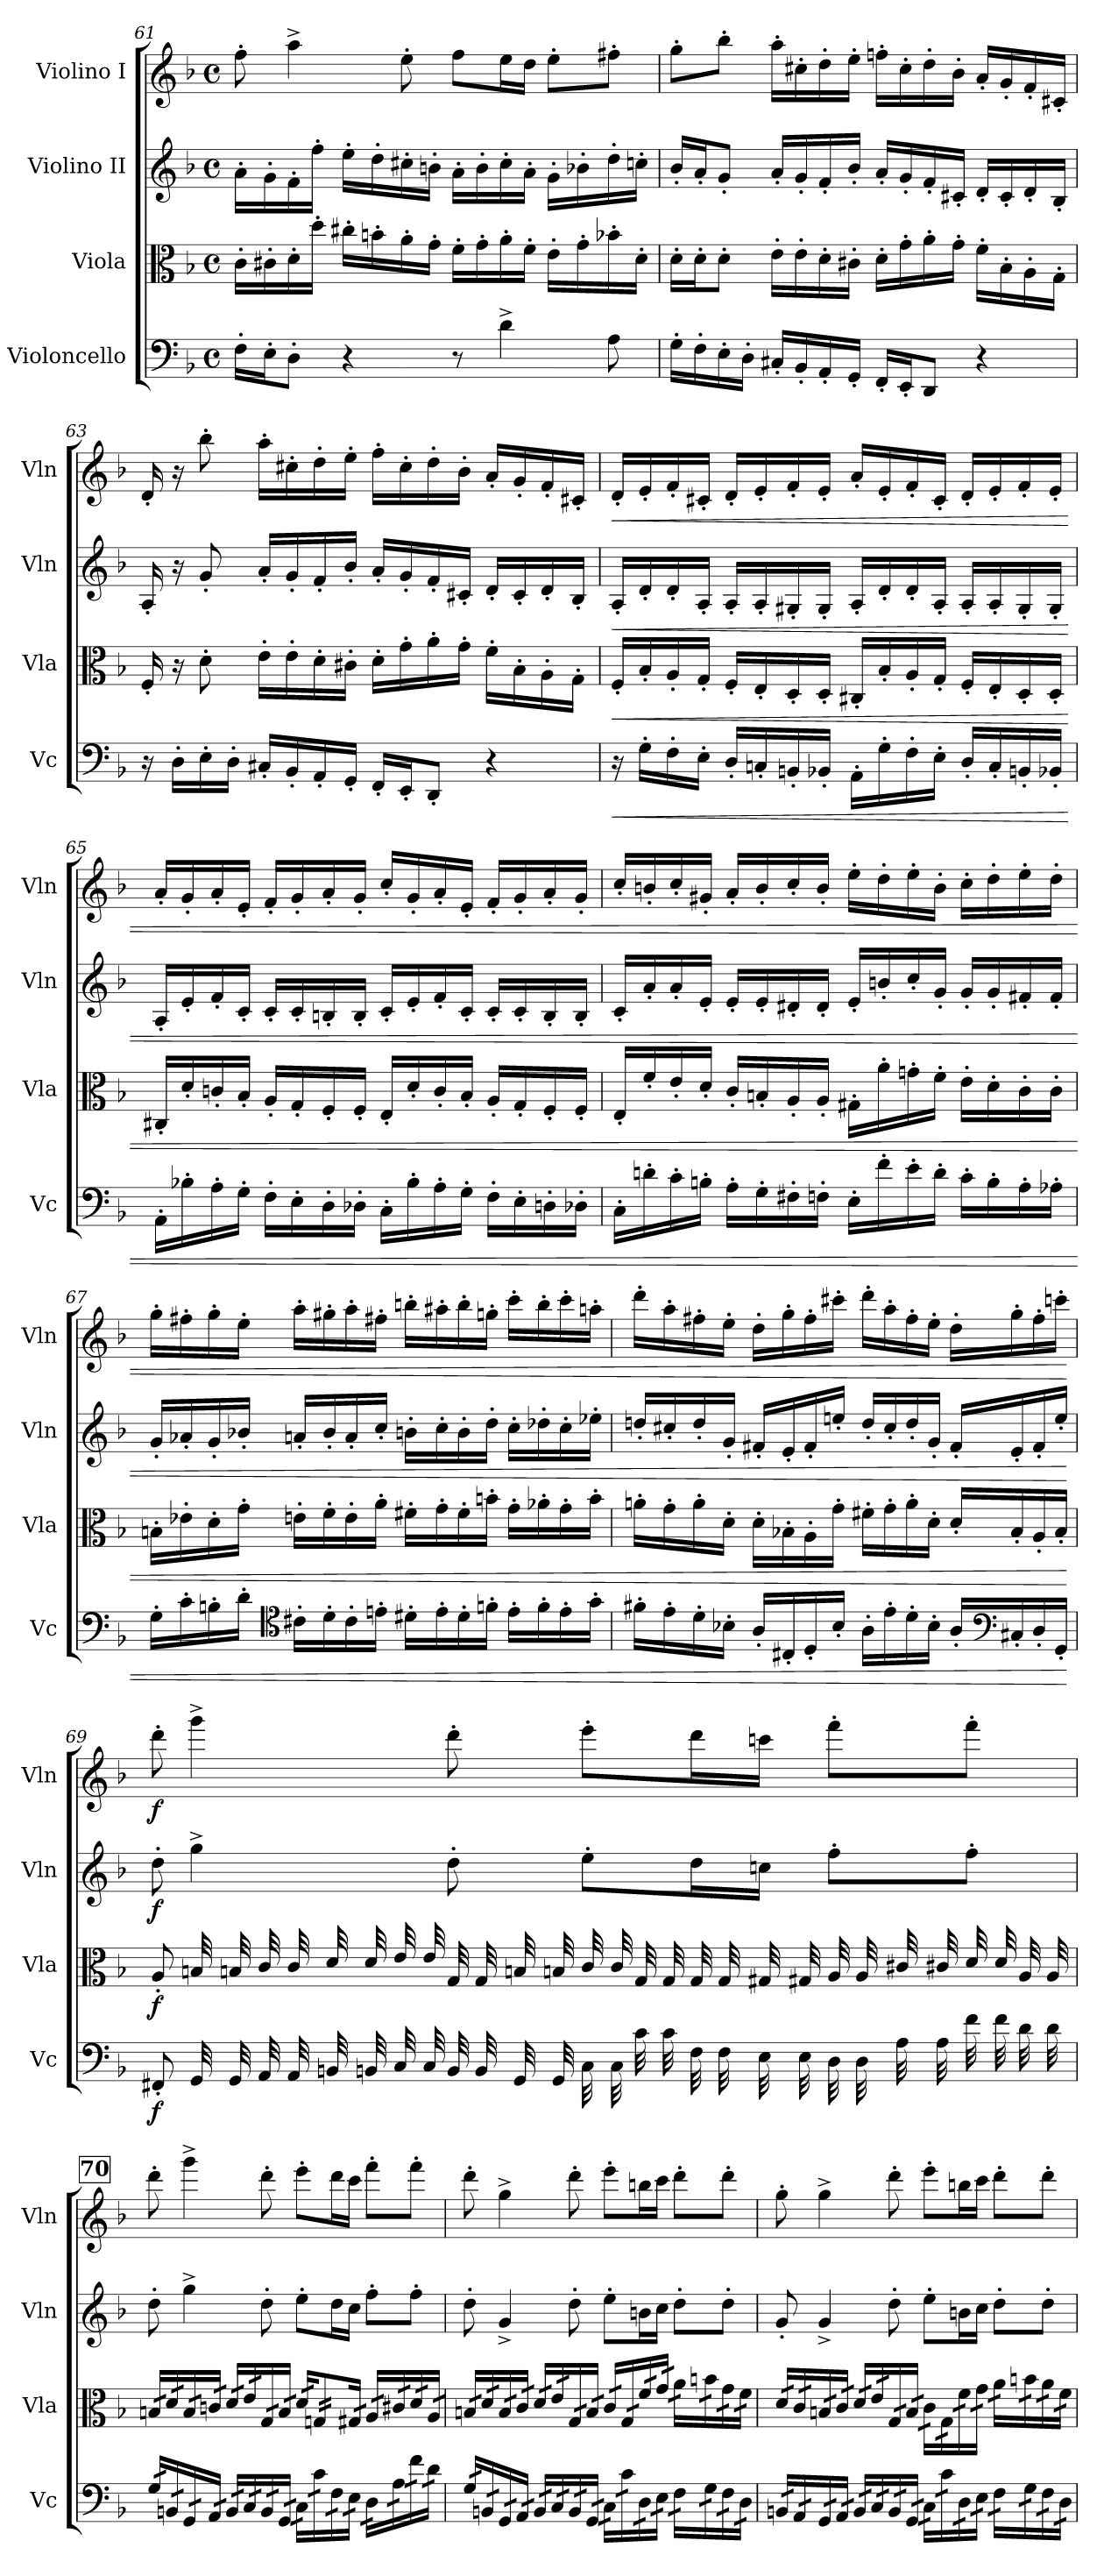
**kern	**dynam	**kern	**dynam	**kern	**dynam	**kern	**dynam
*part4	*part4	*part3	*part3	*part2	*part2	*part1	*part1
*staff4	*staff4	*staff3	*staff3	*staff2	*staff2	*staff1	*staff1
*I"Violoncello	*	*I"Viola	*	*I"Violino II	*	*I"Violino I	*
*I'Vc	*	*I'Vla	*	*I'Vln	*	*I'Vln	*
*clefF4	*	*clefC3	*	*clefG2	*	*clefG2	*
*k[b-]	*	*k[b-]	*	*k[b-]	*	*k[b-]	*
*M4/4	*	*M4/4	*	*M4/4	*	*M4/4	*
*met(c)	*	*met(c)	*	*met(c)	*	*met(c)	*
=61	=61	=61	=61	=61	=61	=61	=61
16F'\LL	.	16c'\LL	.	16a'\LL	.	8ff'\	.
16E'\J	.	16c#X'\	.	16g'\	.	.	.
8D'\J	.	16d'\	.	16f'\	.	4aa^\	.
.	.	16dd'\JJ	.	16ff'\JJ	.	.	.
4r	.	16cc#X'\LL	.	16ee'\LL	.	.	.
.	.	16bn'\	.	16dd'\	.	.	.
.	.	16a'\	.	16cc#X'\	.	8ee'\	.
.	.	16g'\JJ	.	16bn'\JJ	.	.	.
8r	.	16f'\LL	.	16a'\LL	.	8ff\L	.
.	.	16g'\	.	16b'\	.	.	.
4d^\	.	16a'\	.	16cc#'\	.	16ee\L	.
.	.	16f'\JJ	.	16a'\JJ	.	16dd\JJ	.
.	.	16e'\LL	.	16g'\LL	.	8ee'\L	.
.	.	16g'\	.	16b-X'\	.	.	.
8A\	.	16b-X'\	.	16dd'\	.	8ff#X'\J	.
.	.	16d'\JJ	.	16ccn'\JJ	.	.	.
=62	=62	=62	=62	=62	=62	=62	=62
16G'\LL	.	16d'\LL	.	16b-'/LL	.	8gg'\L	.
16F'\	.	16d'\J	.	16a'/J	.	.	.
16E'\	.	8d'\J	.	8g'/J	.	8bb-'\J	.
16D'\JJ	.	.	.	.	.	.	.
16C#X'/LL	.	16e'\LL	.	16a'/LL	.	16aa'\LL	.
16BB-'/	.	16e'\	.	16g'/	.	16cc#X'\	.
16AA'/	.	16d'\	.	16f'/	.	16dd'\	.
16GG'/JJ	.	16c#X'\JJ	.	16b-'/JJ	.	16ee'\JJ	.
16FF'/LL	.	16d'\LL	.	16a'/LL	.	16ffn'\LL	.
16EE'/J	.	16g'\	.	16g'/	.	16cc#'\	.
8DD/J	.	16a'\	.	16f'/	.	16dd'\	.
.	.	16g'\JJ	.	16c#X'/JJ	.	16b-'\JJ	.
4r	.	16f'\LL	.	16d'/LL	.	16a'/LL	.
.	.	16B-'\	.	16c#'/	.	16g'/	.
.	.	16A'\	.	16d'/	.	16f'/	.
.	.	16G'\JJ	.	16B-'/JJ	.	16c#X'/JJ	.
!!LO:LB:g=z
=63	=63	=63	=63	=63	=63	=63	=63
16r	.	16F'/	.	16A'/	.	16d'/	.
16D'\LL	.	16r	.	16r	.	16r	.
16E'\	.	8d'\	.	8g'/	.	8bb-'\	.
16D'\JJ	.	.	.	.	.	.	.
16C#X'/LL	.	16e'\LL	.	16a'/LL	.	16aa'\LL	.
16BB-'/	.	16e'\	.	16g'/	.	16cc#X'\	.
16AA'/	.	16d'\	.	16f'/	.	16dd'\	.
16GG'/JJ	.	16c#X'\JJ	.	16b-'/JJ	.	16ee'\JJ	.
16FF'/LL	.	16d'\LL	.	16a'/LL	.	16ff'\LL	.
16EE'/J	.	16g'\	.	16g'/	.	16cc#'\	.
8DD'/J	.	16a'\	.	16f'/	.	16dd'\	.
.	.	16g'\JJ	.	16c#X'/JJ	.	16b-'\JJ	.
4r	.	16f'\LL	.	16d'/LL	.	16a'/LL	.
.	.	16B-'\	.	16c#'/	.	16g'/	.
.	.	16A'\	.	16d'/	.	16f'/	.
.	.	16G'\JJ	.	16B-'/JJ	.	16c#X'/JJ	.
=64	=64	=64	=64	=64	=64	=64	=64
!	!LO:HP:b	!	!LO:HP:b	!	!LO:HP:b	!	!LO:HP:b
16r	<	16F'/LL	<	16A'/LL	<	16d'/LL	<
16G'\LL	.	16B-'/	.	16d'/	.	16e'/	.
16F'\	.	16A'/	.	16d'/	.	16f'/	.
16E'\JJ	.	16G'/JJ	.	16A'/JJ	.	16c#X'/JJ	.
16D'/LL	.	16F'/LL	.	16A'/LL	.	16d'/LL	.
16Cn'/	.	16E'/	.	16A'/	.	16e'/	.
16BBn'/	.	16D'/	.	16G#X'/	.	16f'/	.
16BB-X'/JJ	.	16D'/JJ	.	16G#'/JJ	.	16e'/JJ	.
16AA'\LL	.	16C#X'/LL	.	16A'/LL	.	16a'/LL	.
16G'\	.	16B-'/	.	16d'/	.	16e'/	.
16F'\	.	16A'/	.	16d'/	.	16f'/	.
16E'\JJ	.	16G'/JJ	.	16A'/JJ	.	16c#'/JJ	.
16D'/LL	.	16F'/LL	.	16A'/LL	.	16d'/LL	.
16C'/	.	16E'/	.	16A'/	.	16e'/	.
16BBn'/	.	16D'/	.	16G#'/	.	16f'/	.
16BB-X'/JJ	.	16D'/JJ	.	16G#'/JJ	.	16e'/JJ	.
=65	=65	=65	=65	=65	=65	=65	=65
16AA'\LL	.	16C#X'/LL	.	16A'/LL	.	16a'/LL	.
16B-X'\	.	16d'/	.	16e'/	.	16g'/	.
16A'\	.	16cn'/	.	16f'/	.	16a'/	.
16G'\JJ	.	16B-'/JJ	.	16c'/JJ	.	16e'/JJ	.
16F'\LL	.	16A'/LL	.	16c'/LL	.	16f'/LL	.
16E'\	.	16G'/	.	16c'/	.	16g'/	.
16D'\	.	16F'/	.	16Bn'/	.	16a'/	.
16D-X'\JJ	.	16F'/JJ	.	16B'/JJ	.	16g'/JJ	.
16C'\LL	.	16E'/LL	.	16c'/LL	.	16cc'/LL	.
16B-'\	.	16d'/	.	16e'/	.	16g'/	.
16A'\	.	16c'/	.	16f'/	.	16a'/	.
16G'\JJ	.	16B-'/JJ	.	16c'/JJ	.	16e'/JJ	.
16F'\LL	.	16A'/LL	.	16c'/LL	.	16f'/LL	.
16E'\	.	16G'/	.	16c'/	.	16g'/	.
16Dn'\	.	16F'/	.	16B'/	.	16a'/	.
16D-X'\JJ	.	16F'/JJ	.	16B'/JJ	.	16g'/JJ	.
!!LO:PB:g=z
=66	=66	=66	=66	=66	=66	=66	=66
16C'\LL	.	16E'/LL	.	16c'/LL	.	16cc'/LL	.
16dn'\	.	16f'/	.	16a'/	.	16bn'/	.
16c'\	.	16e'/	.	16a'/	.	16cc'/	.
16Bn'\JJ	.	16d'/JJ	.	16e'/JJ	.	16g#X'/JJ	.
16A'\LL	.	16c'/LL	.	16e'/LL	.	16a'/LL	.
16G'\	.	16Bn'/	.	16e'/	.	16b'/	.
16F#X'\	.	16A'/	.	16d#X'/	.	16cc'/	.
16Fn'\JJ	.	16A'/JJ	.	16d#'/JJ	.	16b'/JJ	.
16E'\LL	.	16G#X'\LL	.	16e'/LL	.	16ee'\LL	.
16f'\	.	16a'\	.	16bn'/	.	16dd'\	.
16e'\	.	16gn'\	.	16cc'/	.	16ee'\	.
16d'\JJ	.	16f'\JJ	.	16g'/JJ	.	16b'\JJ	.
16c'\LL	.	16e'\LL	.	16g'/LL	.	16cc'\LL	.
16B'\	.	16d'\	.	16g'/	.	16dd'\	.
16A'\	.	16c'\	.	16f#X'/	.	16ee'\	.
16A-X'\JJ	.	16c'\JJ	.	16f#'/JJ	.	16dd'\JJ	.
=67	=67	=67	=67	=67	=67	=67	=67
16G'\LL	.	16Bn'\LL	.	16g'/LL	.	16gg'\LL	.
16c'\	.	16e-X'\	.	16a-X'/	.	16ff#X'\	.
16Bn'\	.	16d'\	.	16g'/	.	16gg'\	.
16d'\JJ	.	16g'\JJ	.	16b-X'/JJ	.	16ee'\JJ	.
*clefC4	*	*	*	*	*	*	*
16c#X'\LL	.	16en'\LL	.	16an'/LL	.	16aa'\LL	.
16d'\	.	16f'\	.	16b-'/	.	16gg#X'\	.
16c#'\	.	16e'\	.	16a'/	.	16aa'\	.
16en'\JJ	.	16a'\JJ	.	16cc'/JJ	.	16ff#X'\JJ	.
16d#X'\LL	.	16f#X'\LL	.	16bn'\LL	.	16bbn'\LL	.
16e'\	.	16g'\	.	16cc'\	.	16aa#X'\	.
16d#'\	.	16f#'\	.	16b'\	.	16bb'\	.
16fn'\JJ	.	16bn'\JJ	.	16dd'\JJ	.	16ggn'\JJ	.
16e'\LL	.	16g'\LL	.	16cc'\LL	.	16ccc'\LL	.
16f'\	.	16a-X'\	.	16dd-X'\	.	16bb'\	.
16e'\	.	16g'\	.	16cc'\	.	16ccc'\	.
16g'\JJ	.	16b'\JJ	.	16ee-X'\JJ	.	16aan'\JJ	.
=68	=68	=68	=68	=68	=68	=68	=68
16f#X'\LL	.	16an'\LL	.	16ddn'/LL	.	16ddd'\LL	.
16e'\	.	16g'\	.	16cc#X'/	.	16aa'\	.
16d'\	.	16a'\	.	16dd'/	.	16ff#X'\	.
16B-X'\JJ	.	16d'\JJ	.	16g'/JJ	.	16ee'\JJ	.
16A'/LL	.	16d'\LL	.	16f#X'/LL	.	16dd'\LL	.
16C#X'/	.	16B-X'\	.	16e'/	.	16gg'\	.
16D'/	.	16A'\	.	16f#'/	.	16ff#'\	.
16B-'/JJ	.	16g'\JJ	.	16een'/JJ	.	16ccc#X'\JJ	.
16A'\LL	.	16f#X'\LL	.	16dd'/LL	.	16ddd'\LL	.
16e'\	.	16g'\	.	16cc#'/	.	16aa'\	.
16d'\	.	16a'\	.	16dd'/	.	16ff#'\	.
16B-'\JJ	.	16d'\JJ	.	16g'/JJ	.	16ee'\JJ	.
16A'/LL	.	16d'/LL	.	16f#'/LL	.	16dd'\LL	.
*clefF4	*	*	*	*	*	*	*
16C#X'/	.	16B-'/	.	16e'/	.	16gg'\	.
16D'/	.	16A'/	.	16f#'/	.	16ff#'\	.
16GG'/JJ	.	16B-'/JJ	.	16ee'/JJ	.	16cccn'\JJ	.
.	[	.	[	.	[	.	[
!!LO:LB:g=z
=69	=69	=69	=69	=69	=69	=69	=69
!	!LO:DY:b	!	!LO:DY:b	!	!LO:DY:b	!	!LO:DY:b
8FF#X'/L	f	8A'/L	f	8dd'\	f	8ddd'\	f
*tremolo	*	*	*	*	*	*	*
*	*	*tremolo	*	*	*	*	*
32GG/LLL	.	32Bn/LLL	.	4gg^\	.	4ggg^\	.
32GG/	.	32Bn/	.	.	.	.	.
32AA/	.	32c/	.	.	.	.	.
32AA/JJJ	.	32c/JJJ	.	.	.	.	.
32BBn/LLL	.	32d/LLL	.	.	.	.	.
32BBn/	.	32d/	.	.	.	.	.
32C/	.	32e/	.	.	.	.	.
32C/	.	32e/	.	.	.	.	.
32BB/	.	32G/	.	8dd'\	.	8ddd'\	.
32BB/	.	32G/	.	.	.	.	.
32GG/	.	32Bn/	.	.	.	.	.
32GG/JJJ	.	32Bn/JJJ	.	.	.	.	.
32C\LLL	.	32c/LLL	.	8ee'\L	.	8eee'\L	.
32C\	.	32c/	.	.	.	.	.
32c\	.	32G/	.	.	.	.	.
32c\	.	32G/	.	.	.	.	.
32F\	.	32G/	.	16dd\L	.	16ddd\L	.
32F\	.	32G/	.	.	.	.	.
32E\	.	32G#X/	.	16ccn\JJ	.	16cccn\JJ	.
32E\JJJ	.	32G#X/JJJ	.	.	.	.	.
32D\LLL	.	32A/LLL	.	8ff'\L	.	8fff'\L	.
32D\	.	32A/	.	.	.	.	.
32A\	.	32c#X/	.	.	.	.	.
32A\	.	32c#X/	.	.	.	.	.
32f\	.	32d/	.	8ff'\J	.	8fff'\J	.
32f\	.	32d/	.	.	.	.	.
32d\	.	32A/	.	.	.	.	.
32d\JJJ	.	32A/JJJ	.	.	.	.	.
!!LO:REH:place=s1:a:B:fs=14:t=70
=70	=70	=70	=70	=70	=70	=70	=70
32G/LLL	.	32Bn/LLL	.	8dd'\	.	8ddd'\	.
32G/	.	32Bn/	.	.	.	.	.
32BBn/	.	32d/	.	.	.	.	.
32BBn/	.	32d/	.	.	.	.	.
32GG/	.	32B/	.	4gg^\	.	4ggg^\	.
32GG/	.	32B/	.	.	.	.	.
32AA/	.	32cn/	.	.	.	.	.
32AA/JJJ	.	32cn/JJJ	.	.	.	.	.
32BB/LLL	.	32d/LLL	.	.	.	.	.
32BB/	.	32d/	.	.	.	.	.
32C/	.	32e/	.	.	.	.	.
32C/	.	32e/	.	.	.	.	.
32BB/	.	32G/	.	8dd'\	.	8ddd'\	.
32BB/	.	32G/	.	.	.	.	.
32GG/	.	32B/	.	.	.	.	.
32GG/JJJ	.	32B/JJJ	.	.	.	.	.
32C\LLL	.	32d/LLL	.	8ee'\L	.	8eee'\L	.
32C\	.	32d/	.	.	.	.	.
32c\	.	32Gn/	.	.	.	.	.
32c\	.	32Gn/	.	.	.	.	.
32F\	.	32G/	.	16dd\L	.	16ddd\L	.
32F\	.	32G/	.	.	.	.	.
32E\	.	32G#X/	.	16cc\JJ	.	16ccc\JJ	.
32E\JJJ	.	32G#X/JJJ	.	.	.	.	.
32D\LLL	.	32A/LLL	.	8ff'\L	.	8fff'\L	.
32D\	.	32A/	.	.	.	.	.
32A\	.	32c#X/	.	.	.	.	.
32A\	.	32c#X/	.	.	.	.	.
32f\	.	32d/	.	8ff'\J	.	8fff'\J	.
32f\	.	32d/	.	.	.	.	.
32d\	.	32A/	.	.	.	.	.
32d\JJJ	.	32A/JJJ	.	.	.	.	.
=71	=71	=71	=71	=71	=71	=71	=71
32G/LLL	.	32Bn/LLL	.	8dd'\	.	8ddd'\	.
32G/	.	32Bn/	.	.	.	.	.
32BBn/	.	32d/	.	.	.	.	.
32BBn/	.	32d/	.	.	.	.	.
32GG/	.	32B/	.	4g^/	.	4gg^\	.
32GG/	.	32B/	.	.	.	.	.
32AA/	.	32c/	.	.	.	.	.
32AA/JJJ	.	32c/JJJ	.	.	.	.	.
32BB/LLL	.	32d/LLL	.	.	.	.	.
32BB/	.	32d/	.	.	.	.	.
32C/	.	32e/	.	.	.	.	.
32C/	.	32e/	.	.	.	.	.
32BB/	.	32G/	.	8dd'\	.	8ddd'\	.
32BB/	.	32G/	.	.	.	.	.
32GG/	.	32B/	.	.	.	.	.
32GG/JJJ	.	32B/JJJ	.	.	.	.	.
32C\LLL	.	32c/LLL	.	8ee'\L	.	8eee'\L	.
32C\	.	32c/	.	.	.	.	.
32c\	.	32G/	.	.	.	.	.
32c\	.	32G/	.	.	.	.	.
32D\	.	32f/	.	16bn\L	.	16bbn\L	.
32D\	.	32f/	.	.	.	.	.
32E\	.	32g/	.	16cc\JJ	.	16ccc\JJ	.
32E\JJJ	.	32g/JJJ	.	.	.	.	.
32F\LLL	.	32a\LLL	.	8dd'\L	.	8ddd'\L	.
32F\	.	32a\	.	.	.	.	.
32G\	.	32bn\	.	.	.	.	.
32G\	.	32bn\	.	.	.	.	.
32F\	.	32g\	.	8dd'\J	.	8ddd'\J	.
32F\	.	32g\	.	.	.	.	.
32D\	.	32f\	.	.	.	.	.
32D\JJJ	.	32f\JJJ	.	.	.	.	.
!!LO:LB:g=z
=72	=72	=72	=72	=72	=72	=72	=72
32BBn/LLL	.	32d/LLL	.	8g'/	.	8gg'\	.
32BBn/	.	32d/	.	.	.	.	.
32AA/	.	32c/	.	.	.	.	.
32AA/	.	32c/	.	.	.	.	.
32GG/	.	32Bn/	.	4g^/	.	4gg^\	.
32GG/	.	32Bn/	.	.	.	.	.
32AA/	.	32c/	.	.	.	.	.
32AA/JJJ	.	32c/JJJ	.	.	.	.	.
32BB/LLL	.	32d/LLL	.	.	.	.	.
32BB/	.	32d/	.	.	.	.	.
32C/	.	32e/	.	.	.	.	.
32C/	.	32e/	.	.	.	.	.
32BB/	.	32G/	.	8dd'\	.	8ddd'\	.
32BB/	.	32G/	.	.	.	.	.
32GG/	.	32B/	.	.	.	.	.
32GG/JJJ	.	32B/JJJ	.	.	.	.	.
32C\LLL	.	32c\LLL	.	8ee'\L	.	8eee'\L	.
32C\	.	32c\	.	.	.	.	.
32c\	.	32G\	.	.	.	.	.
32c\	.	32G\	.	.	.	.	.
32D\	.	32f\	.	16bn\L	.	16bbn\L	.
32D\	.	32f\	.	.	.	.	.
32E\	.	32g\	.	16cc\JJ	.	16ccc\JJ	.
32E\JJJ	.	32g\JJJ	.	.	.	.	.
32F\LLL	.	32a\LLL	.	8dd'\L	.	8ddd'\L	.
32F\	.	32a\	.	.	.	.	.
32G\	.	32bn\	.	.	.	.	.
32G\	.	32bn\	.	.	.	.	.
32F\	.	32a\	.	8dd'\J	.	8ddd'\J	.
32F\	.	32a\	.	.	.	.	.
32D\	.	32f\	.	.	.	.	.
32D\JJJ	.	32f\JJJ	.	.	.	.	.
*	*	*Xtremolo	*	*	*	*	*
*Xtremolo	*	*	*	*	*	*	*
=	=	=	=	=	=	=	=
*-	*-	*-	*-	*-	*-	*-	*-
